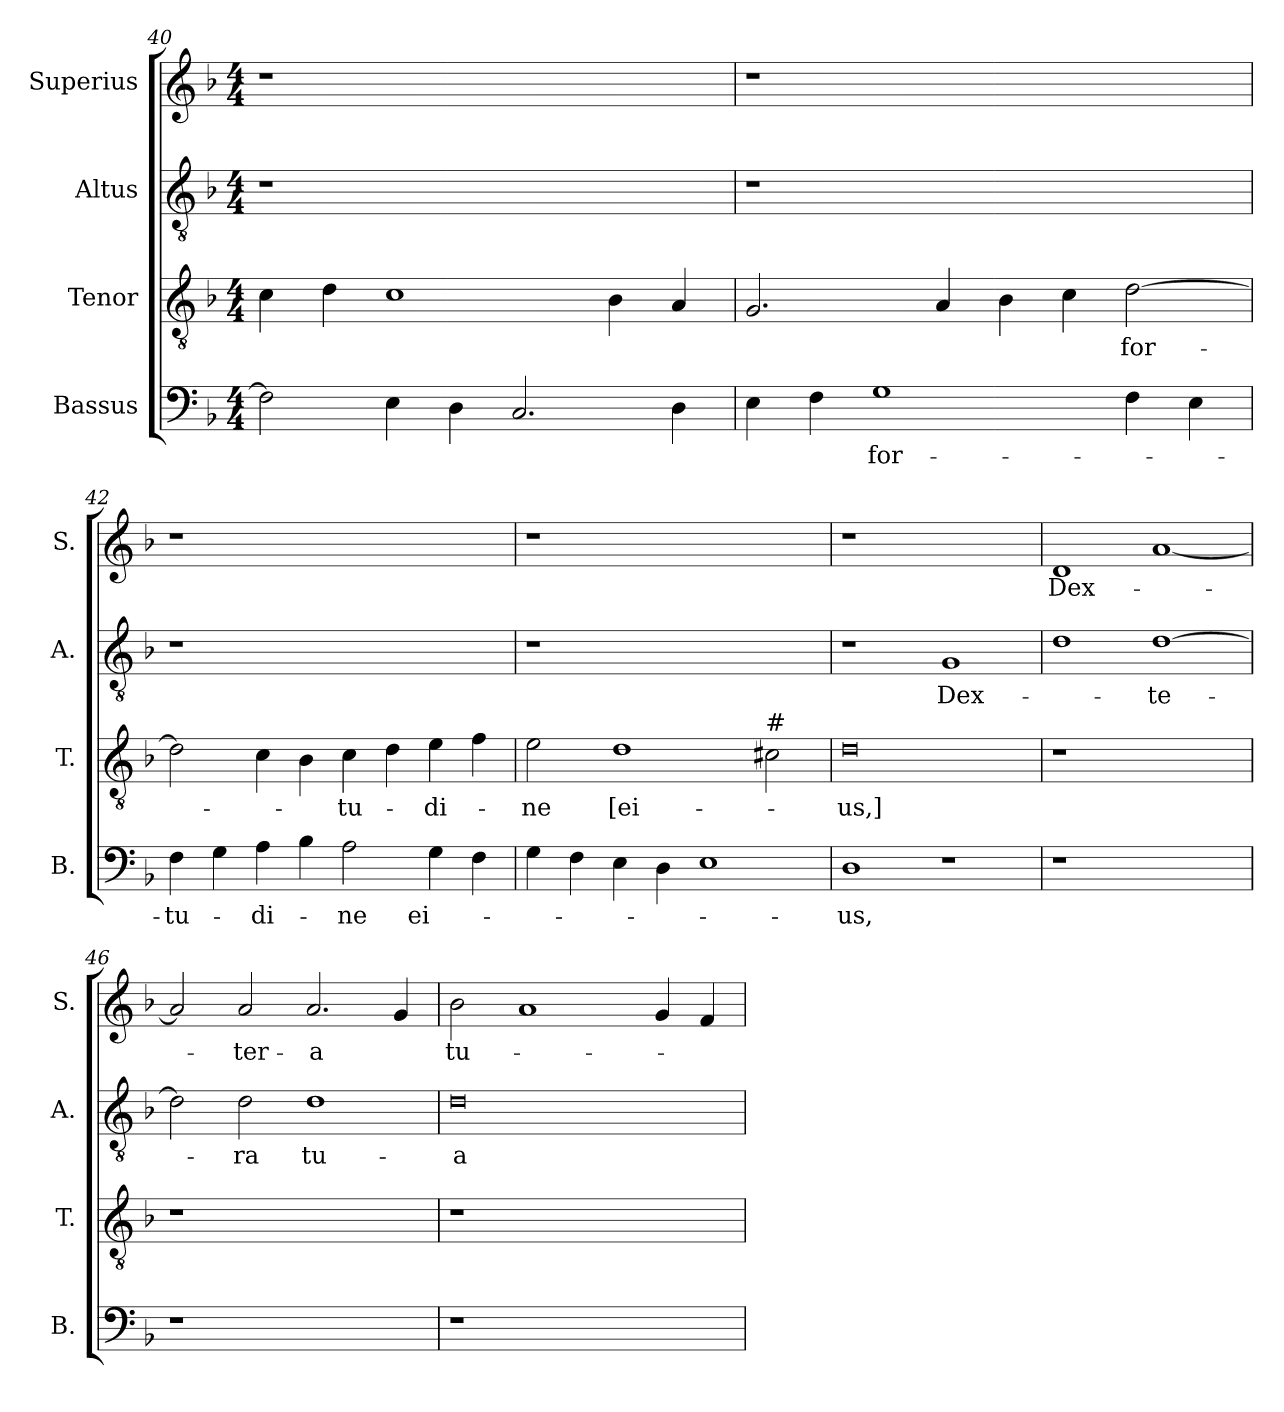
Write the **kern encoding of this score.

**kern	**text	**kern	**text	**kern	**text	**kern	**text
*part4	*part4	*part3	*part3	*part2	*part2	*part1	*part1
*staff4	*staff4	*staff3	*staff3	*staff2	*staff2	*staff1	*staff1
*I"Bassus	*	*I"Tenor	*	*I"Altus	*	*I"Superius	*
*I'B.	*	*I'T.	*	*I'A.	*	*I'S.	*
*clefF4	*	*clefGv2	*	*clefGv2	*	*clefG2	*
*	*	*ITrd7c12	*	*ITrd7c12	*	*	*
*k[b-]	*	*k[b-]	*	*k[b-]	*	*k[b-]	*
*F:	*	*F:	*	*F:	*	*F:	*
*M4/4	*	*M4/4	*	*M4/4	*	*M4/4	*
=40	=40	=40	=40	=40	=40	=40	=40
!	!	!	!	!LO:N:vis=1	!	!LO:N:vis=1	!
2Fi\]	.	4Ci\	.	1r	.	1r	.
.	.	4Di\	.	.	.	.	.
4Ei\	.	1Ci	.	.	.	.	.
4Di\	.	.	.	.	.	.	.
2.Ci/	.	.	.	1ryy	.	1ryy	.
.	.	4BB-i\	.	.	.	.	.
4Di\	.	4AAi/	.	.	.	.	.
!!LO:LB:g=z
=41	=41	=41	=41	=41	=41	=41	=41
!	!	!	!	!LO:N:vis=1	!	!LO:N:vis=1	!
4Ei\	.	2.GGi/	.	1r	.	1r	.
4Fi\	.	.	.	.	.	.	.
!	!LO:LY:b:color=#000000	!	!	!	!	!	!
1Gi	for-	.	.	.	.	.	.
.	.	4AAi/	.	.	.	.	.
.	.	4BB-i\	.	1ryy	.	1ryy	.
.	.	4Ci\	.	.	.	.	.
!	!	!	!LO:LY:b:color=#000000	!	!	!	!
4Fi\	.	[>2Di\	for-	.	.	.	.
4Ei\	.	.	.	.	.	.	.
=42	=42	=42	=42	=42	=42	=42	=42
!	!LO:LY:b:color=#000000	!	!	!LO:N:vis=1	!	!LO:N:vis=1	!
4Fi\	-tu-	2Di\]	.	1r	.	1r	.
4Gi\	.	.	.	.	.	.	.
!	!LO:LY:b:color=#000000	!	!	!	!	!	!
4Ai\	-di-	4Ci\	.	.	.	.	.
4B-i\	.	4BB-i\	.	.	.	.	.
!	!LO:LY:b:color=#000000	!	!	!	!	!	!
!	!	!	!LO:LY:b:color=#000000	!	!	!	!
2Ai\	-ne	4Ci\	-tu-	1ryy	.	1ryy	.
.	.	4Di\	.	.	.	.	.
!	!LO:LY:b:color=#000000	!	!	!	!	!	!
!	!	!	!LO:LY:b:color=#000000	!	!	!	!
4Gi\	ei-	4Ei\	-di-	.	.	.	.
4Fi\	.	4Fi\	.	.	.	.	.
=43	=43	=43	=43	=43	=43	=43	=43
!	!	!	!LO:LY:b:color=#000000	!LO:N:vis=1	!	!LO:N:vis=1	!
4Gi\	.	2Ei\	-ne	1r	.	1r	.
4Fi\	.	.	.	.	.	.	.
!	!	!	!LO:LY:b:color=#000000	!	!	!	!
4Ei\	.	1Di	[ei-	.	.	.	.
4Di\	.	.	.	.	.	.	.
1Ei	.	.	.	1ryy	.	1ryy	.
!	!	!LO:TX:a:t=#	!	!	!	!	!
.	.	2C#i\	.	.	.	.	.
=44	=44	=44	=44	=44	=44	=44	=44
!	!LO:LY:b:color=#000000	!	!	!	!	!	!
!	!	!	!LO:LY:b:color=#000000	!	!	!LO:N:vis=1	!
1Di	-us,	0Di	-us,]	1r	.	1r	.
!	!	!	!	!	!LO:LY:b:color=#000000	!	!
1r	.	.	.	1GGi	Dex-	1ryy	.
=45	=45	=45	=45	=45	=45	=45	=45
!LO:N:vis=1	!	!LO:N:vis=1	!	!	!	!	!
!	!	!	!	!	!	!	!LO:LY:b:color=#000000
1r	.	1r	.	1Di	.	1di	Dex-
!	!	!	!	!	!LO:LY:b:color=#000000	!	!
1ryy	.	1ryy	.	[>1Di	-te-	[<1ai	.
!!LO:PB:g=z
=46	=46	=46	=46	=46	=46	=46	=46
!LO:N:vis=1	!	!LO:N:vis=1	!	!	!	!	!
1r	.	1r	.	2Di\]	.	2ai/]	.
!	!	!	!	!	!LO:LY:b:color=#000000	!	!
!	!	!	!	!	!	!	!LO:LY:b:color=#000000
.	.	.	.	2Di\	-ra	2ai/	-ter-
!	!	!	!	!	!LO:LY:b:color=#000000	!	!
!	!	!	!	!	!	!	!LO:LY:b:color=#000000
1ryy	.	1ryy	.	1Di	tu-	2.ai/	-a
.	.	.	.	.	.	4gi/	.
=47	=47	=47	=47	=47	=47	=47	=47
!LO:N:vis=1	!	!LO:N:vis=1	!	!	!	!	!
!	!	!	!	!	!LO:LY:b:color=#000000	!	!
!	!	!	!	!	!	!	!LO:LY:b:color=#000000
1r	.	1r	.	0Di	-a	2b-i\	tu-
.	.	.	.	.	.	1ai	.
1ryy	.	1ryy	.	.	.	.	.
.	.	.	.	.	.	4gi/	.
.	.	.	.	.	.	4fi/	.
=	=	=	=	=	=	=	=
*-	*-	*-	*-	*-	*-	*-	*-
